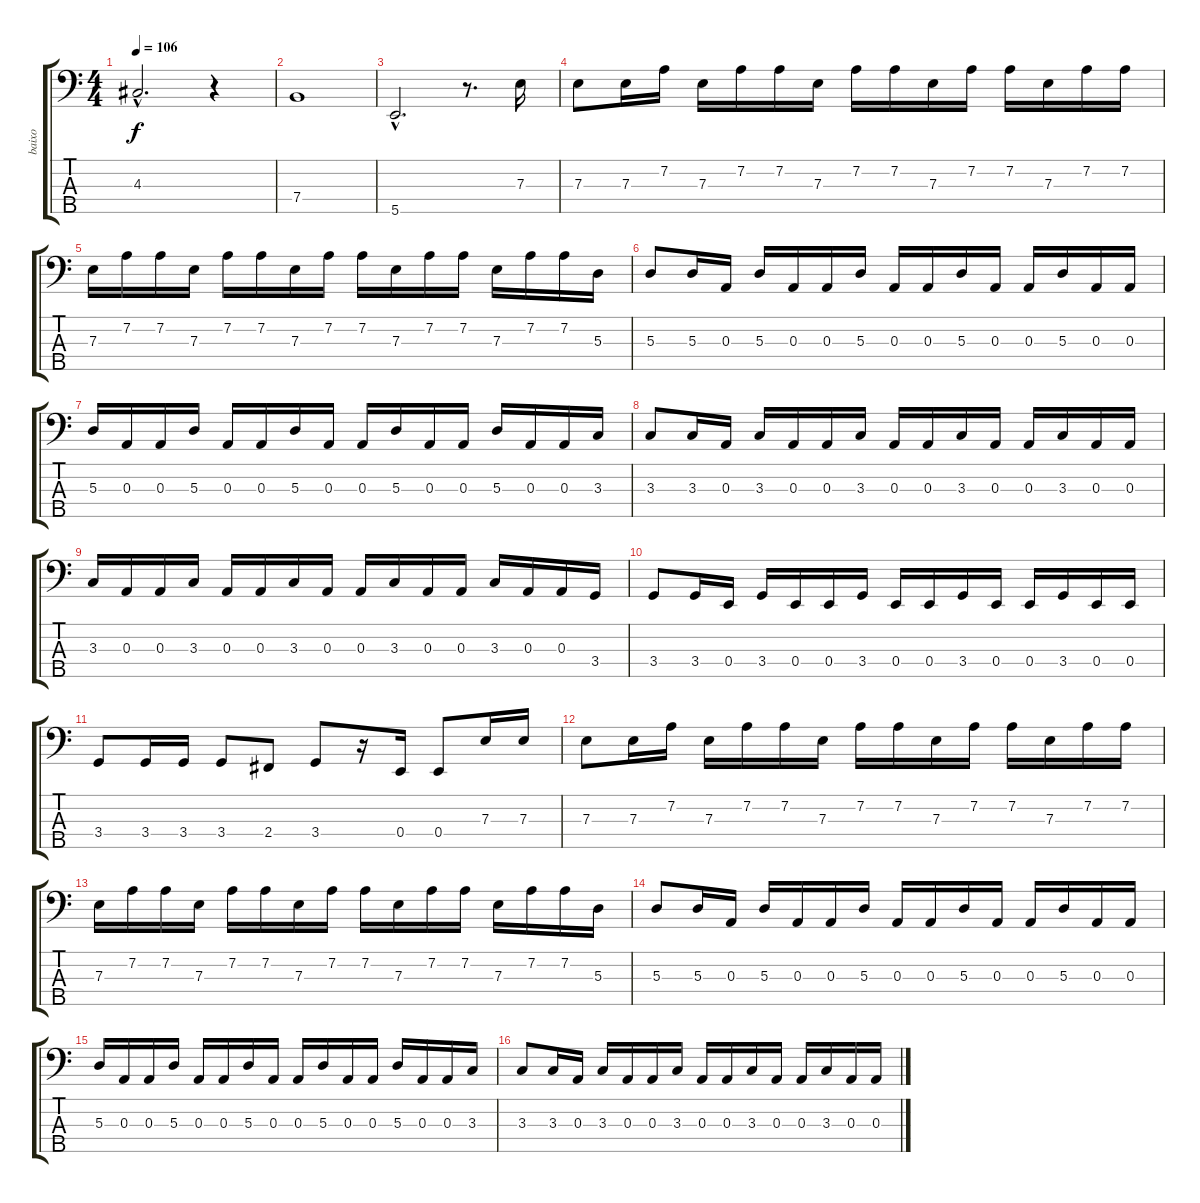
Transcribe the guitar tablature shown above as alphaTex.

\track ("baixo" "baixo") {instrument electricbassfinger}
\staff {score tabs}
\tuning (G2 D2 A1 E1 B0) {hide}
\ts (4 4)
\tempo 106
\clef f4
\ks c
4.3{hac}.2{d dy f} r.4 |
7.4.1 |
5.5{hac}.2{d} r.8{d} 7.3.16 |
7.3.8 7.3.16 7.2.16 7.3.16 7.2.16 7.2.16 7.3.16 7.2.16 7.2.16 7.3.16 7.2.16 7.2.16 7.3.16 7.2.16 7.2.16 |
7.3.16 7.2.16 7.2.16 7.3.16 7.2.16 7.2.16 7.3.16 7.2.16 7.2.16 7.3.16 7.2.16 7.2.16 7.3.16 7.2.16 7.2.16 5.3.16 |
5.3.8 5.3.16 0.3.16 5.3.16 0.3.16 0.3.16 5.3.16 0.3.16 0.3.16 5.3.16 0.3.16 0.3.16 5.3.16 0.3.16 0.3.16 |
5.3.16 0.3.16 0.3.16 5.3.16 0.3.16 0.3.16 5.3.16 0.3.16 0.3.16 5.3.16 0.3.16 0.3.16 5.3.16 0.3.16 0.3.16 3.3.16 |
3.3.8 3.3.16 0.3.16 3.3.16 0.3.16 0.3.16 3.3.16 0.3.16 0.3.16 3.3.16 0.3.16 0.3.16 3.3.16 0.3.16 0.3.16 |
3.3.16 0.3.16 0.3.16 3.3.16 0.3.16 0.3.16 3.3.16 0.3.16 0.3.16 3.3.16 0.3.16 0.3.16 3.3.16 0.3.16 0.3.16 3.4.16 |
3.4.8 3.4.16 0.4.16 3.4.16 0.4.16 0.4.16 3.4.16 0.4.16 0.4.16 3.4.16 0.4.16 0.4.16 3.4.16 0.4.16 0.4.16 |
3.4.8 3.4.16 3.4.16 3.4.8 2.4.8 3.4.8 r.16 0.4.16 0.4.8 7.3.16 7.3.16 |
7.3.8 7.3.16 7.2.16 7.3.16 7.2.16 7.2.16 7.3.16 7.2.16 7.2.16 7.3.16 7.2.16 7.2.16 7.3.16 7.2.16 7.2.16 |
7.3.16 7.2.16 7.2.16 7.3.16 7.2.16 7.2.16 7.3.16 7.2.16 7.2.16 7.3.16 7.2.16 7.2.16 7.3.16 7.2.16 7.2.16 5.3.16 |
5.3.8 5.3.16 0.3.16 5.3.16 0.3.16 0.3.16 5.3.16 0.3.16 0.3.16 5.3.16 0.3.16 0.3.16 5.3.16 0.3.16 0.3.16 |
5.3.16 0.3.16 0.3.16 5.3.16 0.3.16 0.3.16 5.3.16 0.3.16 0.3.16 5.3.16 0.3.16 0.3.16 5.3.16 0.3.16 0.3.16 3.3.16 |
3.3.8 3.3.16 0.3.16 3.3.16 0.3.16 0.3.16 3.3.16 0.3.16 0.3.16 3.3.16 0.3.16 0.3.16 3.3.16 0.3.16 0.3.16
